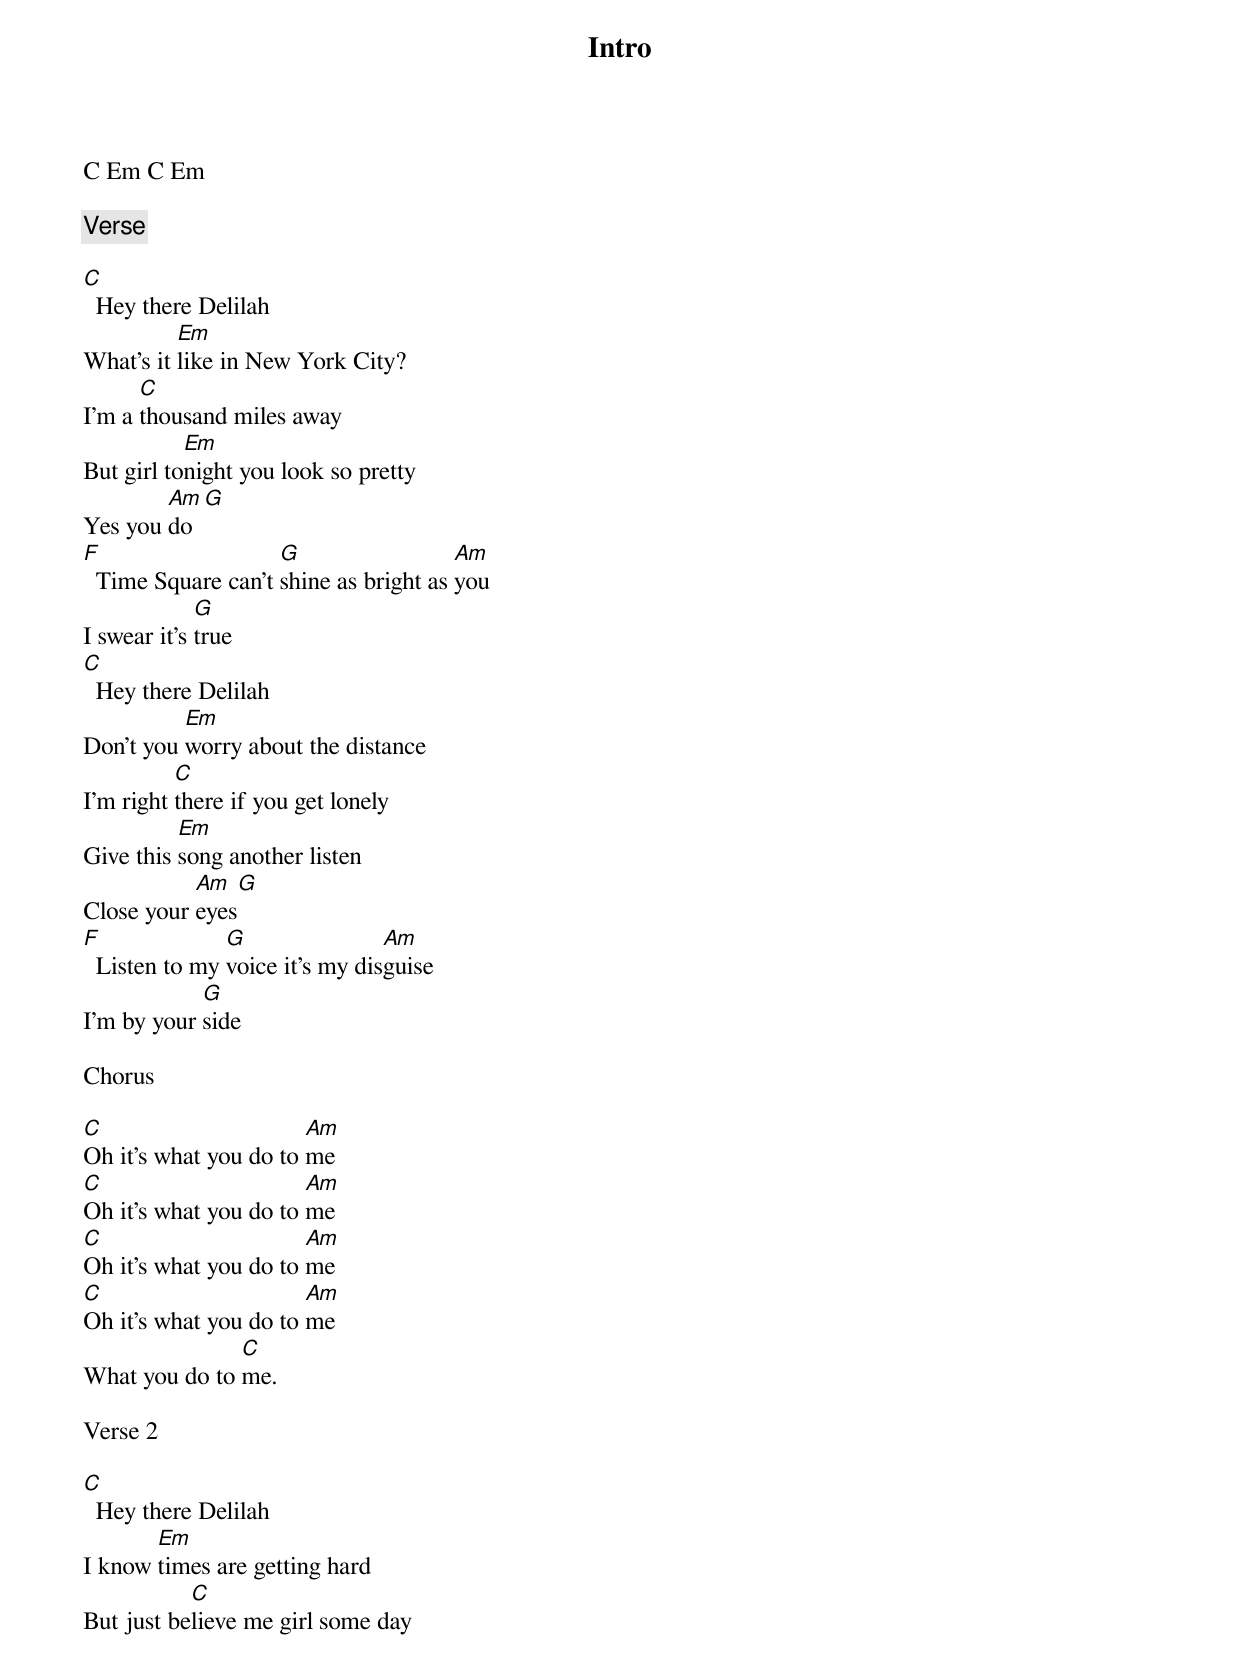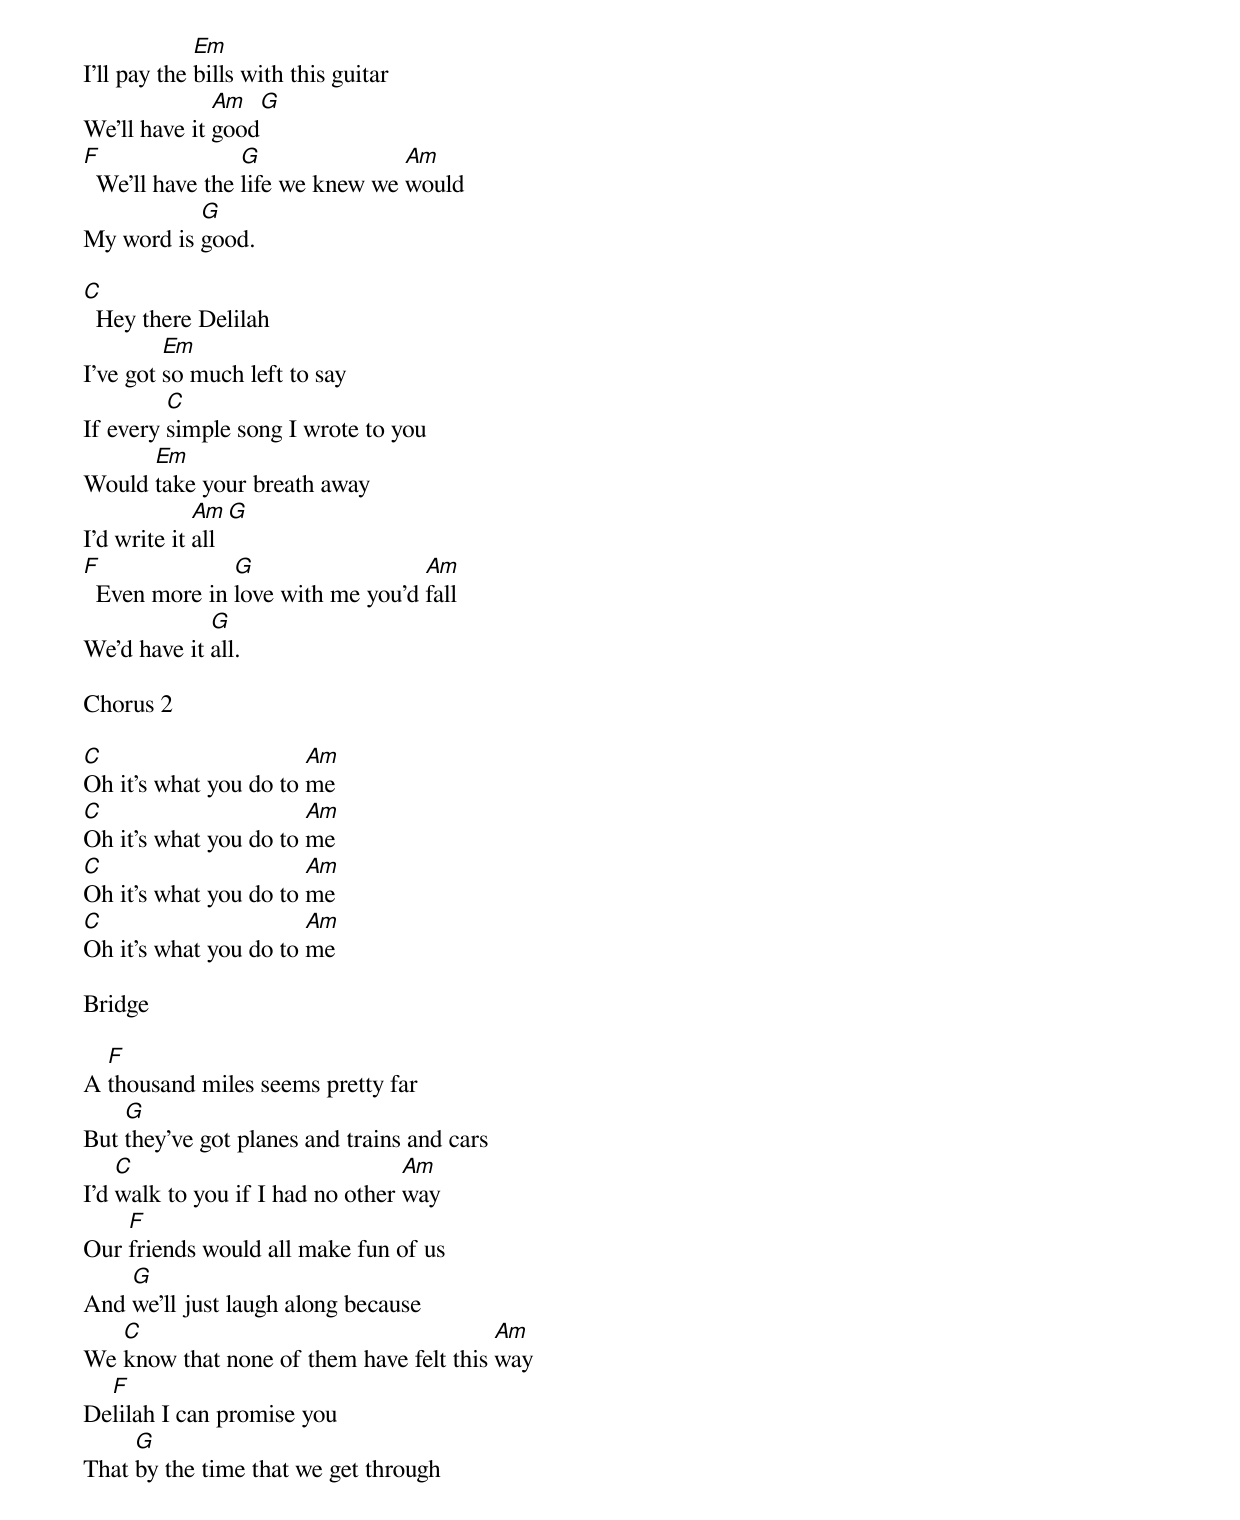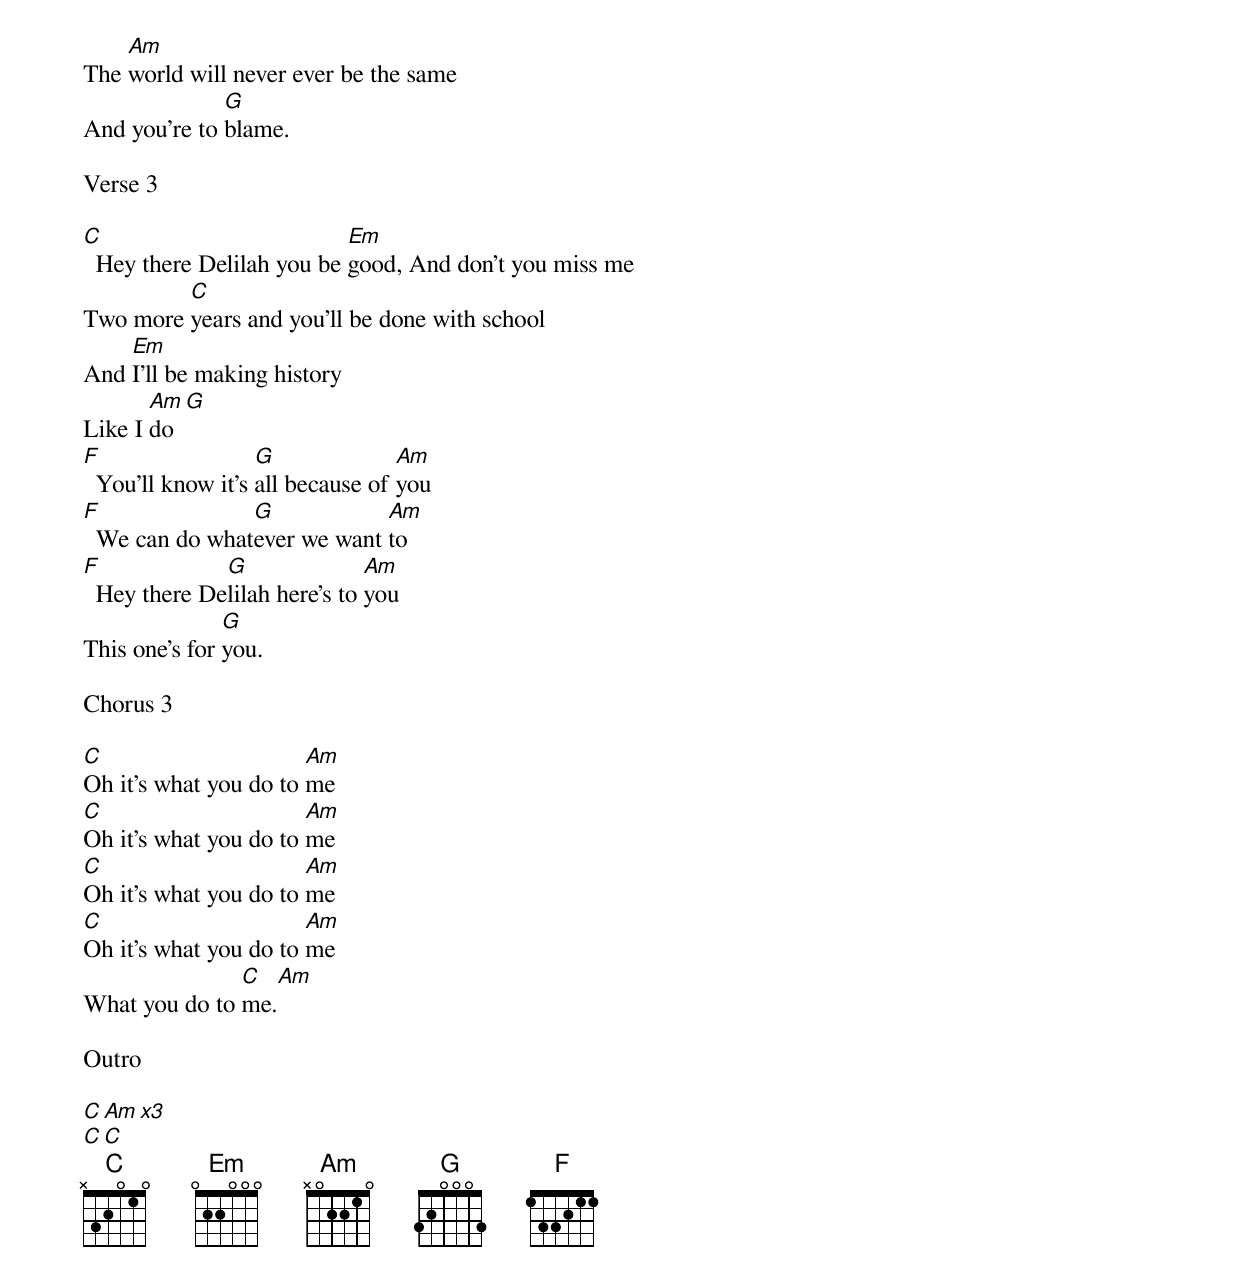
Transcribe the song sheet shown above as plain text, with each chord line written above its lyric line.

Intro

C Em C Em

Verse

C
  Hey there Delilah
          Em
What’s it like in New York City?
      C
I’m a thousand miles away
           Em
But girl tonight you look so pretty
        Am   G
Yes you do
F                   G                  Am
  Time Square can’t shine as bright as you
             G
I swear it’s true
C
  Hey there Delilah
          Em
Don’t you worry about the distance
          C
I’m right there if you get lonely
          Em
Give this song another listen
           Am     G
Close your eyes
F              G                Am
  Listen to my voice it’s my disguise
            G
I’m by your side

Chorus

C                      Am
Oh it’s what you do to me
C                      Am
Oh it’s what you do to me
C                      Am
Oh it’s what you do to me
C                      Am
Oh it’s what you do to me
               C
What you do to me.

Verse 2

C
  Hey there Delilah
       Em
I know times are getting hard
           C
But just believe me girl some day
             Em
I'll pay the bills with this guitar
              Am     G
We'll have it good
F                G               Am
  We'll have the life we knew we would
           G
My word is good.

C
  Hey there Delilah
         Em
I’ve got so much left to say
         C
If every simple song I wrote to you
      Em
Would take your breath away
             Am    G
I’d write it all
F              G                  Am
  Even more in love with me you’d fall
             G
We’d have it all.

Chorus 2

C                      Am
Oh it’s what you do to me
C                      Am
Oh it’s what you do to me
C                      Am
Oh it’s what you do to me
C                      Am
Oh it’s what you do to me

Bridge

  F
A thousand miles seems pretty far
    G
But they’ve got planes and trains and cars
    C                             Am
I’d walk to you if I had no other way
    F
Our friends would all make fun of us
    G
And we'll just laugh along because
   C                                     Am
We know that none of them have felt this way
  F
Delilah I can promise you
     G
That by the time that we get through
    Am
The world will never ever be the same
              G
And you’re to blame.

Verse 3

C                          Em
  Hey there Delilah you be good, And don’t you miss me
         C
Two more years and you’ll be done with school
    Em
And I'll be making history
       Am   G
Like I do
F                  G              Am
  You’ll know it's all because of you
F               G            Am
  We can do whatever we want to
F             G               Am
  Hey there Delilah here's to you
               G
This one’s for you.

Chorus 3

C                      Am
Oh it’s what you do to me
C                      Am
Oh it’s what you do to me
C                      Am
Oh it’s what you do to me
C                      Am
Oh it’s what you do to me
               C       Am
What you do to me.

Outro

C    Am    x3
C    C
